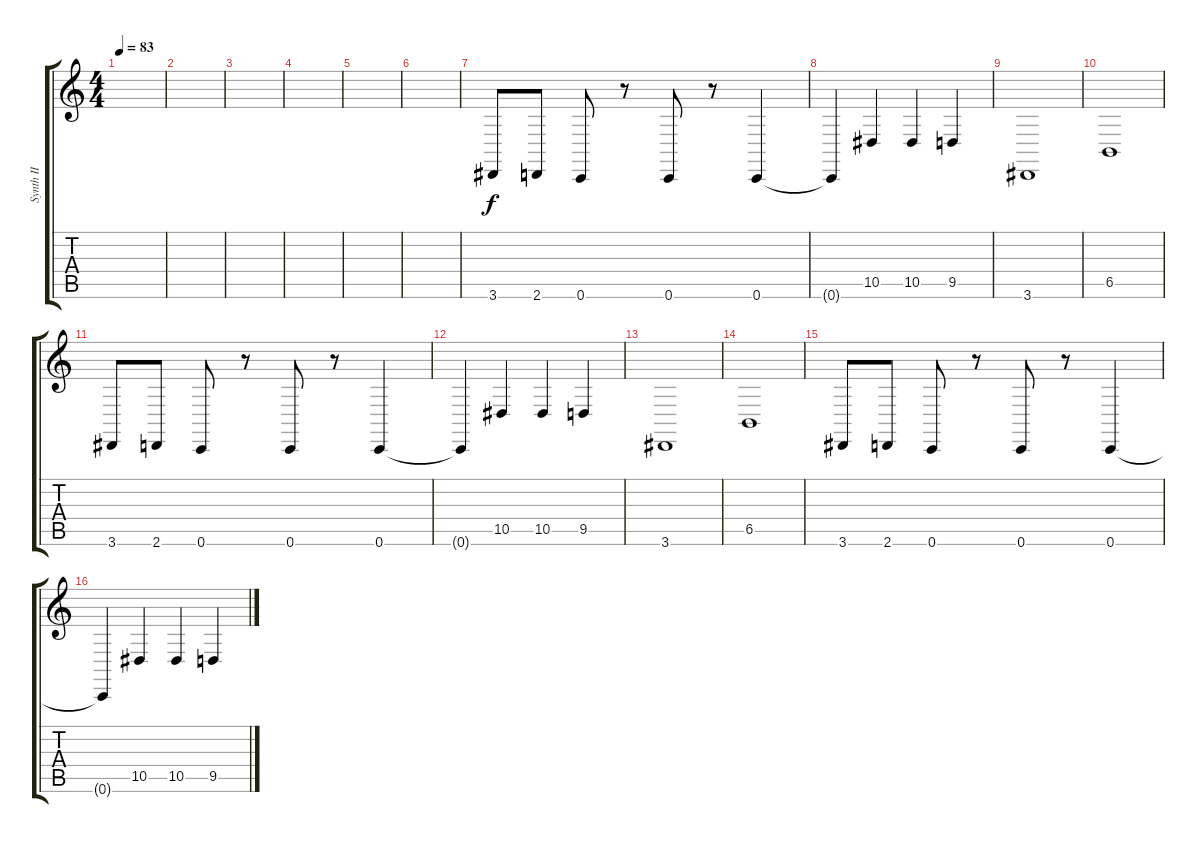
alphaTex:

\track ("Synth II" "Synth II") {instrument synthstrings2}
\staff {score tabs}
\tuning (C4 G3 Eb3 Bb2 F2 C2) {hide}
\ts (4 4)
\tempo 83
\clef g2
\ks c
|
|
|
|
|
|
3.6.8 2.6.8 0.6.8 r.8 0.6.8 r.8 0.6.4 |
0.6{t}.4 10.5.4 10.5.4 9.5.4 |
3.6.1 |
6.5.1 |
3.6.8 2.6.8 0.6.8 r.8 0.6.8 r.8 0.6.4 |
0.6{t}.4 10.5.4 10.5.4 9.5.4 |
3.6.1 |
6.5.1 |
3.6.8 2.6.8 0.6.8 r.8 0.6.8 r.8 0.6.4 |
0.6{t}.4 10.5.4 10.5.4 9.5.4
